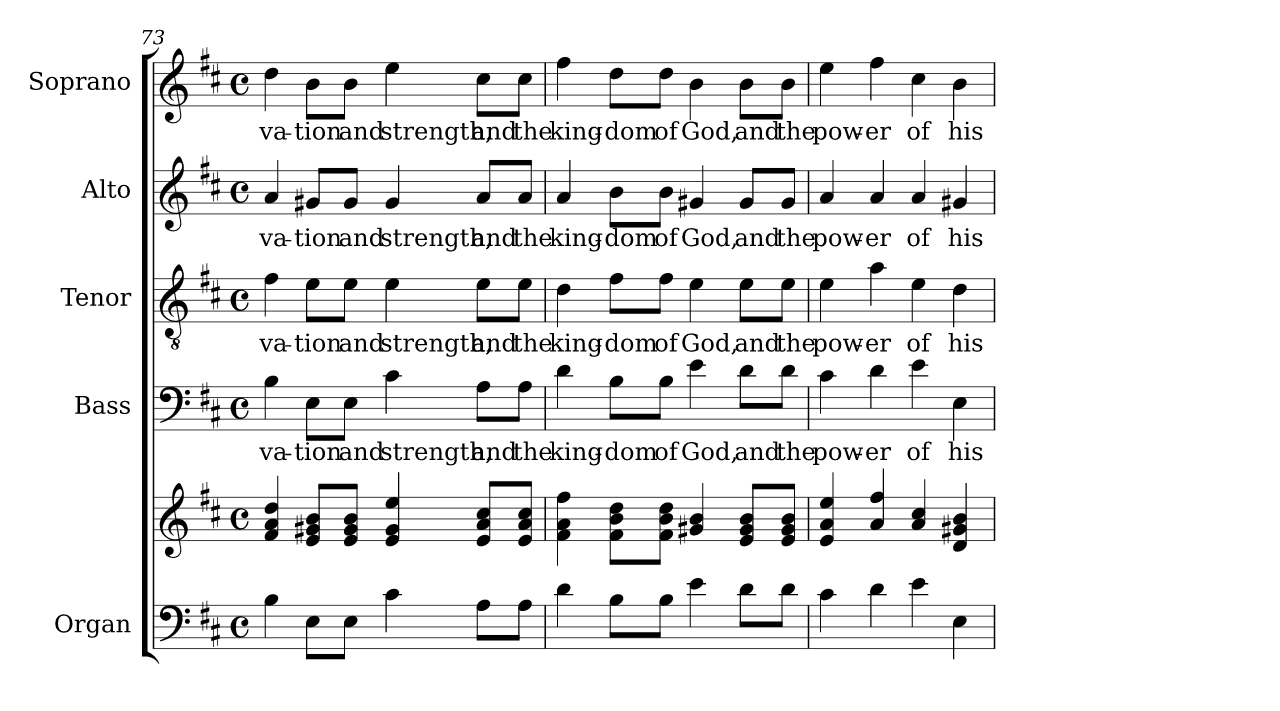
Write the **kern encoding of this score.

**kern	**kern	**kern	**text	**kern	**text	**kern	**text	**kern	**text
*part5	*part5	*part4	*part4	*part3	*part3	*part2	*part2	*part1	*part1
*staff6	*staff5	*staff4	*staff4	*staff3	*staff3	*staff2	*staff2	*staff1	*staff1
*I"Organ	*	*I"Bass	*	*I"Tenor	*	*I"Alto	*	*I"Soprano	*
*I'Org.	*	*I'B.	*	*I'T.	*	*I'A.	*	*I'S.	*
*clefF4	*clefG2	*clefF4	*	*clefGv2	*	*clefG2	*	*clefG2	*
*	*	*	*	*ITrd7c12	*	*	*	*	*
*k[f#c#]	*k[f#c#]	*k[f#c#]	*	*k[f#c#]	*	*k[f#c#]	*	*k[f#c#]	*
*D:	*D:	*D:	*	*D:	*	*D:	*	*D:	*
*M4/4	*M4/4	*M4/4	*	*M4/4	*	*M4/4	*	*M4/4	*
*met(c)	*met(c)	*met(c)	*	*met(c)	*	*met(c)	*	*met(c)	*
=73	=73	=73	=73	=73	=73	=73	=73	=73	=73
!	!	!	!LO:LY:b:color=#000000	!	!	!	!	!	!
!	!	!	!	!	!LO:LY:b:color=#000000	!	!	!	!
!	!	!	!	!	!	!	!LO:LY:b:color=#000000	!	!
!	!	!	!	!	!	!	!	!	!LO:LY:b:color=#000000
4Bi\	4f#i/ 4ai 4ddi	4Bi\	-va-	4F#i\	-va-	4ai/	-va-	4ddi\	-va-
!	!	!	!LO:LY:b:color=#000000	!	!	!	!	!	!
!	!	!	!	!	!LO:LY:b:color=#000000	!	!	!	!
!	!	!	!	!	!	!	!LO:LY:b:color=#000000	!	!
!	!	!	!	!	!	!	!	!	!LO:LY:b:color=#000000
8Ei\L	8ei/ 8g#Xi 8biL	8Ei\L	-tion	8Ei\L	-tion	8g#Xi/L	-tion	8bi\L	-tion
!	!	!	!LO:LY:b:color=#000000	!	!	!	!	!	!
!	!	!	!	!	!LO:LY:b:color=#000000	!	!	!	!
!	!	!	!	!	!	!	!LO:LY:b:color=#000000	!	!
!	!	!	!	!	!	!	!	!	!LO:LY:b:color=#000000
8Ei\J	8ei/ 8g#i 8biJ	8Ei\J	and	8Ei\J	and	8g#i/J	and	8bi\J	and
!	!	!	!LO:LY:b:color=#000000	!	!	!	!	!	!
!	!	!	!	!	!LO:LY:b:color=#000000	!	!	!	!
!	!	!	!	!	!	!	!LO:LY:b:color=#000000	!	!
!	!	!	!	!	!	!	!	!	!LO:LY:b:color=#000000
4c#i\	4ei/ 4g#i 4eei	4c#i\	strength,	4Ei\	strength,	4g#i/	strength,	4eei\	strength,
!	!	!	!LO:LY:b:color=#000000	!	!	!	!	!	!
!	!	!	!	!	!LO:LY:b:color=#000000	!	!	!	!
!	!	!	!	!	!	!	!LO:LY:b:color=#000000	!	!
!	!	!	!	!	!	!	!	!	!LO:LY:b:color=#000000
8Ai\L	8ei/ 8ai 8cc#iL	8Ai\L	and	8Ei\L	and	8ai/L	and	8cc#i\L	and
!	!	!	!LO:LY:b:color=#000000	!	!	!	!	!	!
!	!	!	!	!	!LO:LY:b:color=#000000	!	!	!	!
!	!	!	!	!	!	!	!LO:LY:b:color=#000000	!	!
!	!	!	!	!	!	!	!	!	!LO:LY:b:color=#000000
8Ai\J	8ei/ 8ai 8cc#iJ	8Ai\J	the	8Ei\J	the	8ai/J	the	8cc#i\J	the
=74	=74	=74	=74	=74	=74	=74	=74	=74	=74
!	!	!	!LO:LY:b:color=#000000	!	!	!	!	!	!
!	!	!	!	!	!LO:LY:b:color=#000000	!	!	!	!
!	!	!	!	!	!	!	!LO:LY:b:color=#000000	!	!
!	!	!	!	!	!	!	!	!	!LO:LY:b:color=#000000
4di\	4f#i\ 4ai 4ff#i	4di\	king-	4Di\	king-	4ai/	king-	4ff#i\	king-
!	!	!	!LO:LY:b:color=#000000	!	!	!	!	!	!
!	!	!	!	!	!LO:LY:b:color=#000000	!	!	!	!
!	!	!	!	!	!	!	!LO:LY:b:color=#000000	!	!
!	!	!	!	!	!	!	!	!	!LO:LY:b:color=#000000
8Bi\L	8f#i\ 8bi 8ddiL	8Bi\L	-dom	8F#i\L	-dom	8bi\L	-dom	8ddi\L	-dom
!	!	!	!LO:LY:b:color=#000000	!	!	!	!	!	!
!	!	!	!	!	!LO:LY:b:color=#000000	!	!	!	!
!	!	!	!	!	!	!	!LO:LY:b:color=#000000	!	!
!	!	!	!	!	!	!	!	!	!LO:LY:b:color=#000000
8Bi\J	8f#i\ 8bi 8ddiJ	8Bi\J	of	8F#i\J	of	8bi\J	of	8ddi\J	of
!	!	!	!LO:LY:b:color=#000000	!	!	!	!	!	!
!	!	!	!	!	!LO:LY:b:color=#000000	!	!	!	!
!	!	!	!	!	!	!	!LO:LY:b:color=#000000	!	!
!	!	!	!	!	!	!	!	!	!LO:LY:b:color=#000000
4ei\	4g#Xi/ 4bi	4ei\	God,	4Ei\	God,	4g#Xi/	God,	4bi\	God,
!	!	!	!LO:LY:b:color=#000000	!	!	!	!	!	!
!	!	!	!	!	!LO:LY:b:color=#000000	!	!	!	!
!	!	!	!	!	!	!	!LO:LY:b:color=#000000	!	!
!	!	!	!	!	!	!	!	!	!LO:LY:b:color=#000000
8di\L	8ei/ 8g#i 8biL	8di\L	and	8Ei\L	and	8g#i/L	and	8bi\L	and
!	!	!	!LO:LY:b:color=#000000	!	!	!	!	!	!
!	!	!	!	!	!LO:LY:b:color=#000000	!	!	!	!
!	!	!	!	!	!	!	!LO:LY:b:color=#000000	!	!
!	!	!	!	!	!	!	!	!	!LO:LY:b:color=#000000
8di\J	8ei/ 8g#i 8biJ	8di\J	the	8Ei\J	the	8g#i/J	the	8bi\J	the
=75	=75	=75	=75	=75	=75	=75	=75	=75	=75
!	!	!	!LO:LY:b:color=#000000	!	!	!	!	!	!
!	!	!	!	!	!LO:LY:b:color=#000000	!	!	!	!
!	!	!	!	!	!	!	!LO:LY:b:color=#000000	!	!
!	!	!	!	!	!	!	!	!	!LO:LY:b:color=#000000
4c#i\	4ei/ 4ai 4eei	4c#i\	pow-	4Ei\	pow-	4ai/	pow-	4eei\	pow-
!	!	!	!LO:LY:b:color=#000000	!	!	!	!	!	!
!	!	!	!	!	!LO:LY:b:color=#000000	!	!	!	!
!	!	!	!	!	!	!	!LO:LY:b:color=#000000	!	!
!	!	!	!	!	!	!	!	!	!LO:LY:b:color=#000000
4di\	4ai/ 4ff#i	4di\	-er	4Ai\	-er	4ai/	-er	4ff#i\	-er
!	!	!	!LO:LY:b:color=#000000	!	!	!	!	!	!
!	!	!	!	!	!LO:LY:b:color=#000000	!	!	!	!
!	!	!	!	!	!	!	!LO:LY:b:color=#000000	!	!
!	!	!	!	!	!	!	!	!	!LO:LY:b:color=#000000
4ei\	4ai/ 4cc#i	4ei\	of	4Ei\	of	4ai/	of	4cc#i\	of
!	!	!	!LO:LY:b:color=#000000	!	!	!	!	!	!
!	!	!	!	!	!LO:LY:b:color=#000000	!	!	!	!
!	!	!	!	!	!	!	!LO:LY:b:color=#000000	!	!
!	!	!	!	!	!	!	!	!	!LO:LY:b:color=#000000
4Ei\	4di/ 4g#Xi 4bi	4Ei\	his	4Di\	his	4g#Xi/	his	4bi\	his
=	=	=	=	=	=	=	=	=	=
*-	*-	*-	*-	*-	*-	*-	*-	*-	*-
